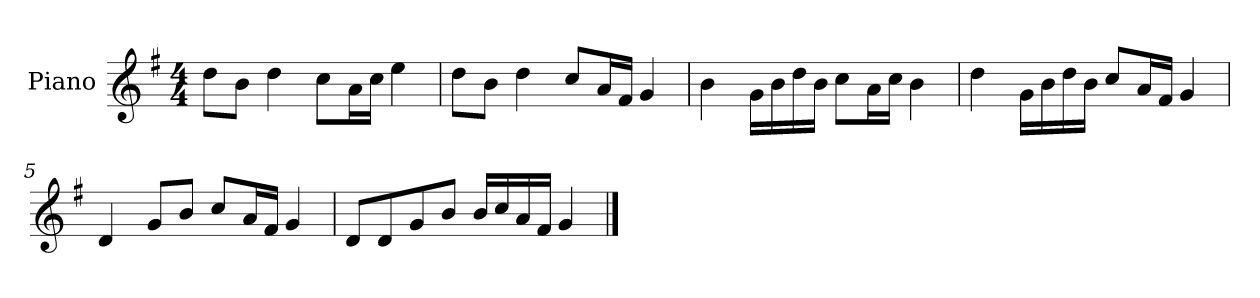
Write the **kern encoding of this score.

**kern
*part1
*staff1
*I"Piano
*I'P-no
*clefG2
*k[f#]
*M4/4
*MM90
=1
8dd\L
8b\J
4dd\
8cc\L
16a\L
16cc\JJ
4ee\
=2
8dd\L
8b\J
4dd\
8cc/L
16a/L
16f#/JJ
4g/
=3
4b\
16g\LL
16b\
16dd\
16b\JJ
8cc\L
16a\L
16cc\JJ
4b\
=4
4dd\
16g\LL
16b\
16dd\
16b\JJ
8cc/L
16a/L
16f#/JJ
4g/
=5
4d/
8g/L
8b/J
8cc/L
16a/L
16f#/JJ
4g/
!!LO:LB:g=z
=6
8d/L
8d/
8g/
8b/J
16b/LL
16cc/
16a/
16f#/JJ
4g/
==
*-
